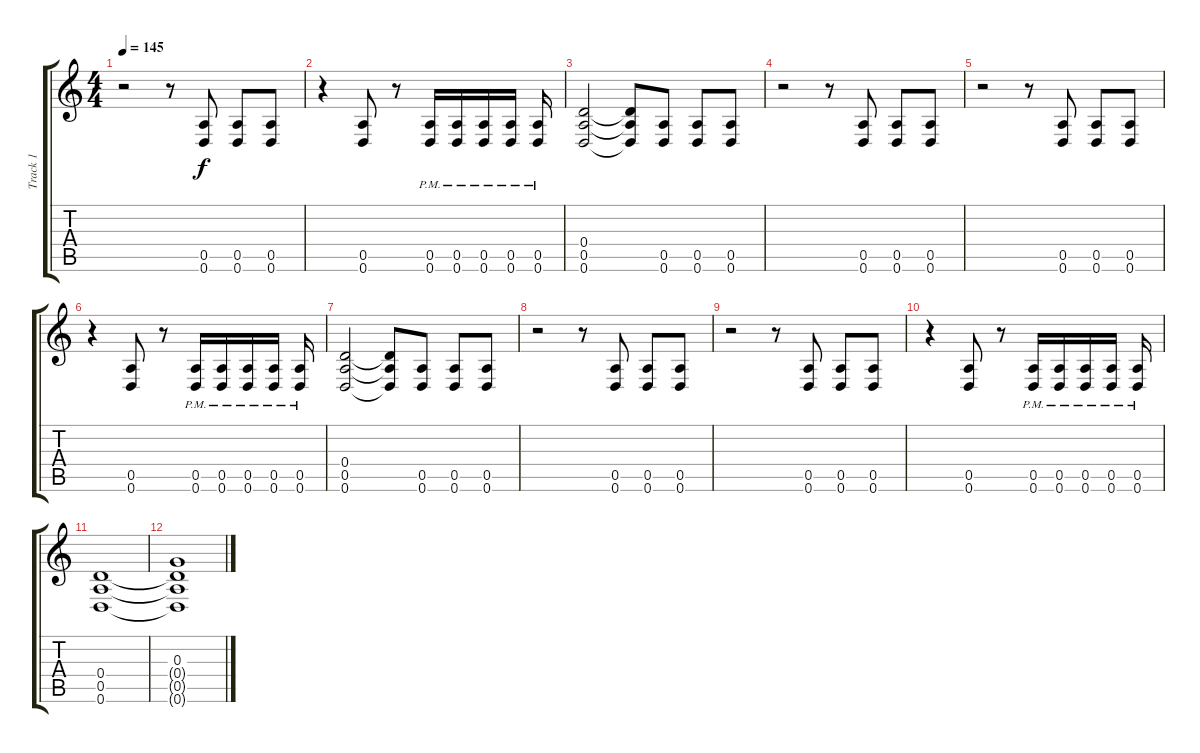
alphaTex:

\track ("Track 1" "Track 1") {instrument distortionguitar}
\staff {score tabs}
\tuning (E4 B3 G3 D3 A2 D2) {hide}
\ts (4 4)
\tempo 145
\clef g2
\ks c
r.2{dy f} r.8 (0.5 0.6).8 (0.5 0.6).8 (0.5 0.6).8 |
r.4 (0.5 0.6).8 r.8 (0.5{pm} 0.6{pm}).16 (0.5{pm} 0.6{pm}).16 (0.5{pm} 0.6{pm}).16 (0.5{pm} 0.6{pm}).16 (0.5{pm} 0.6{pm}).16 |
(0.4 0.5 0.6).2 (0.4{t} 0.5{t} 0.6{t}).8 (0.5 0.6).8 (0.5 0.6).8 (0.5 0.6).8 |
r.2 r.8 (0.5 0.6).8 (0.5 0.6).8 (0.5 0.6).8 |
r.2 r.8 (0.5 0.6).8 (0.5 0.6).8 (0.5 0.6).8 |
r.4 (0.5 0.6).8 r.8 (0.5{pm} 0.6{pm}).16 (0.5{pm} 0.6{pm}).16 (0.5{pm} 0.6{pm}).16 (0.5{pm} 0.6{pm}).16 (0.5{pm} 0.6{pm}).16 |
(0.4 0.5 0.6).2 (0.4{t} 0.5{t} 0.6{t}).8 (0.5 0.6).8 (0.5 0.6).8 (0.5 0.6).8 |
r.2 r.8 (0.5 0.6).8 (0.5 0.6).8 (0.5 0.6).8 |
r.2 r.8 (0.5 0.6).8 (0.5 0.6).8 (0.5 0.6).8 |
r.4 (0.5 0.6).8 r.8 (0.5{pm} 0.6{pm}).16 (0.5{pm} 0.6{pm}).16 (0.5{pm} 0.6{pm}).16 (0.5{pm} 0.6{pm}).16 (0.5{pm} 0.6{pm}).16 |
(0.4 0.5 0.6).1 |
(0.3 0.4{t} 0.5{t} 0.6{t}).1
